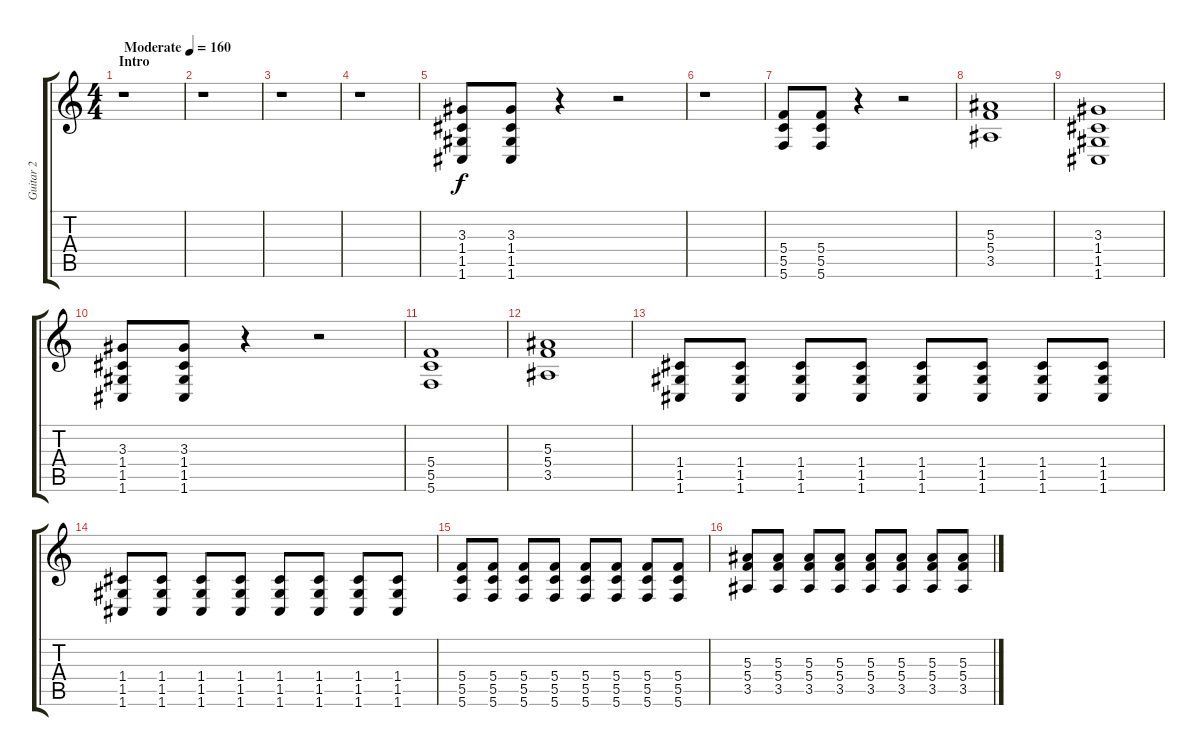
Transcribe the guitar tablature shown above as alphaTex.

\track ("Guitar 2" "Guitar 2") {instrument distortionguitar}
\staff {score tabs}
\tuning (D4 A3 F3 C3 G2 C2) {hide}
\ts (4 4)
\section ("" "Intro")
\tempo (160 "Moderate")
\clef g2
\ks c
r.1{dy f instrument distortionguitar} |
r.1 |
r.1 |
r.1 |
(3.3 1.4 1.5 1.6).8 (3.3 1.4 1.5 1.6).8 r.4 r.2 |
r.1 |
(5.4 5.5 5.6).8 (5.4 5.5 5.6).8 r.4 r.2 |
(5.3 5.4 3.5).1 |
(3.3 1.4 1.5 1.6).1 |
(3.3 1.4 1.5 1.6).8 (3.3 1.4 1.5 1.6).8 r.4 r.2 |
(5.4 5.5 5.6).1 |
(5.3 5.4 3.5).1 |
(1.4 1.5 1.6).8 (1.4 1.5 1.6).8 (1.4 1.5 1.6).8 (1.4 1.5 1.6).8 (1.4 1.5 1.6).8 (1.4 1.5 1.6).8 (1.4 1.5 1.6).8 (1.4 1.5 1.6).8 |
(1.4 1.5 1.6).8 (1.4 1.5 1.6).8 (1.4 1.5 1.6).8 (1.4 1.5 1.6).8 (1.4 1.5 1.6).8 (1.4 1.5 1.6).8 (1.4 1.5 1.6).8 (1.4 1.5 1.6).8 |
(5.4 5.5 5.6).8 (5.4 5.5 5.6).8 (5.4 5.5 5.6).8 (5.4 5.5 5.6).8 (5.4 5.5 5.6).8 (5.4 5.5 5.6).8 (5.4 5.5 5.6).8 (5.4 5.5 5.6).8 |
(5.3 5.4 3.5).8 (5.3 5.4 3.5).8 (5.3 5.4 3.5).8 (5.3 5.4 3.5).8 (5.3 5.4 3.5).8 (5.3 5.4 3.5).8 (5.3 5.4 3.5).8 (5.3 5.4 3.5).8
